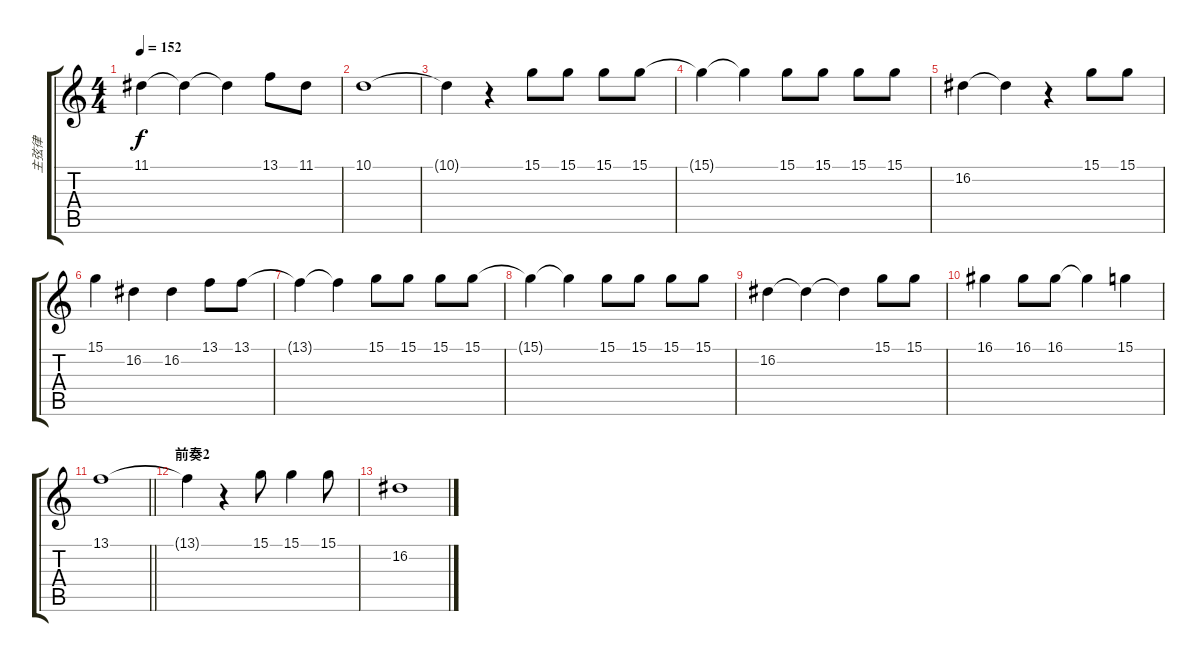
\track ("主弦律" "主弦律") {instrument synthvoice}
\staff {score tabs}
\tuning (E4 B3 G3 D3 A2 E2) {hide}
\ts (4 4)
\tempo 152
\clef g2
\ks c
11.1.4{dy f} 11.1{t}.4 11.1{t}.4 13.1.8 11.1.8 |
10.1.1 |
10.1{t}.4 r.4 15.1.8 15.1.8 15.1.8 15.1.8 |
15.1{t}.4 15.1{t}.4 15.1.8 15.1.8 15.1.8 15.1.8 |
16.2.4 16.2{t}.4 r.4 15.1.8 15.1.8 |
15.1.4 16.2.4 16.2.4 13.1.8 13.1.8 |
13.1{t}.4 13.1{t}.4 15.1.8 15.1.8 15.1.8 15.1.8 |
15.1{t}.4 15.1{t}.4 15.1.8 15.1.8 15.1.8 15.1.8 |
16.2.4 16.2{t}.4 16.2{t}.4 15.1.8 15.1.8 |
16.1.4 16.1.8 16.1.8 16.1{t}.4 15.1.4 |
\barLineRight lightlight
13.1.1 |
\section ("" "前奏2")
13.1{t}.4 r.4 15.1.8 15.1.4 15.1.8 |
16.2.1
